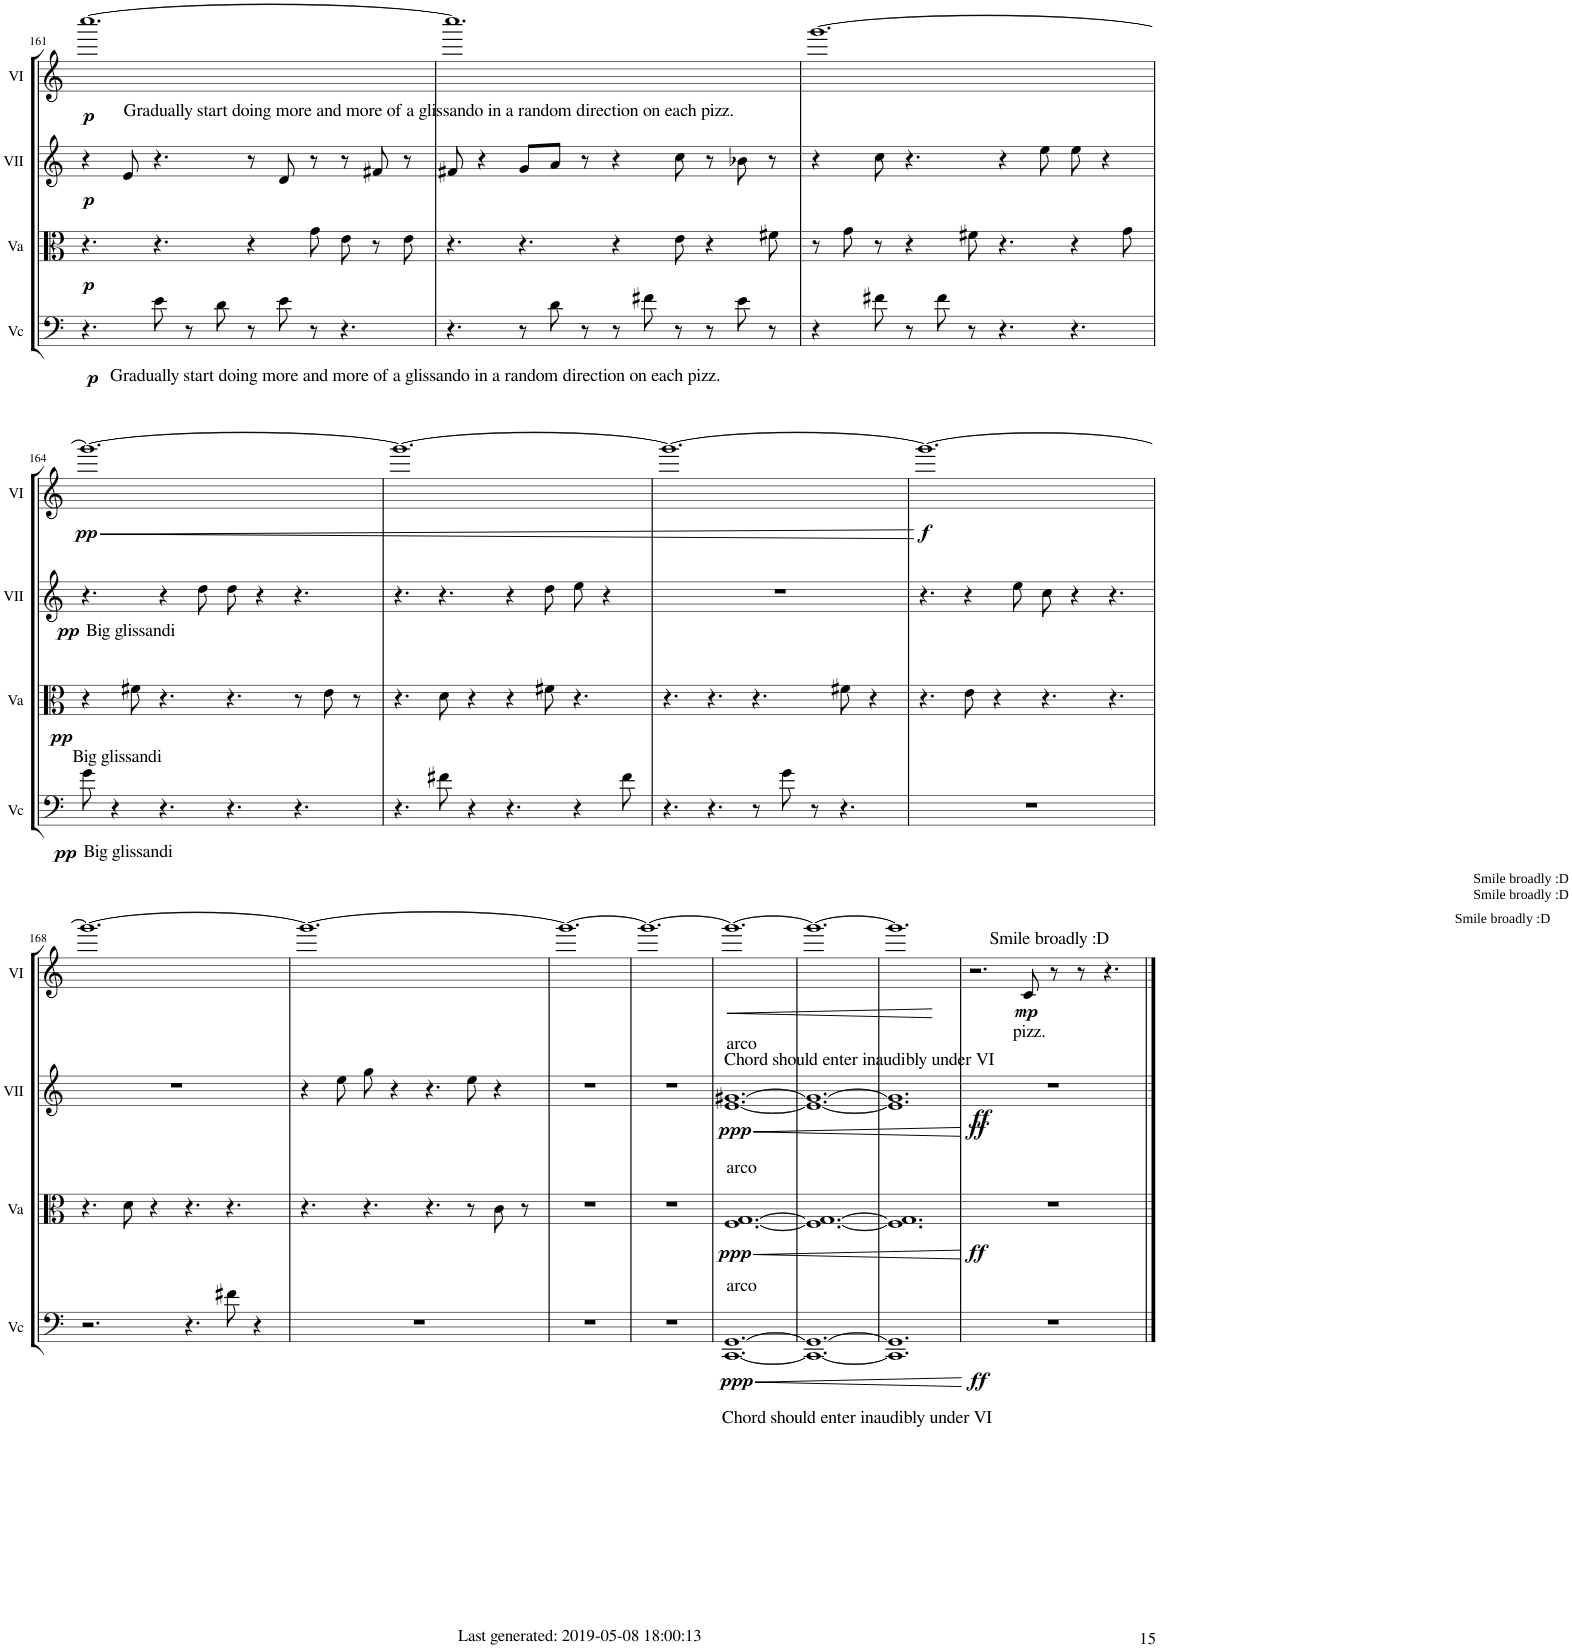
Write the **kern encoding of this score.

**kern	**dynam	**kern	**dynam	**kern	**dynam	**kern	**dynam
*part4	*part4	*part3	*part3	*part2	*part2	*part1	*part1
*staff4	*staff4	*staff3	*staff3	*staff2	*staff2	*staff1	*staff1
*I"Vc	*	*I"Va	*	*I"VII	*	*I"VI	*
*I'Vc	*	*I'Va	*	*I'VII	*	*I'VI	*
!!LO:PB:g=z
*clefF4	*	*clefC3	*	*clefG2	*	*clefG2	*
*k[]	*	*k[]	*	*k[]	*	*k[]	*
*M12/8	*	*M12/8	*	*M12/8	*	*M12/8	*
=161	=161	=161	=161	=161	=161	=161	=161
!	!	!	!	!LO:TX:a:t=Gradually start doing more and more of a glissando in a random direction on each pizz.	!	!	!
!LO:TX:b:t=Gradually start doing more and more of a glissando in a random direction on each pizz.	!	!	!	!	!	!	!
!	!LO:DY:b	!	!LO:DY:b	!	!LO:DY:b	!	!LO:DY:b
4.r	p	4.r	p	4r	p	[1.cccc	p
.	.	.	.	8e/	.	.	.
8e\	.	4.r	.	4.r	.	.	.
8r	.	.	.	.	.	.	.
8d\	.	.	.	.	.	.	.
8r	.	4r	.	8r	.	.	.
8e\	.	.	.	8d/	.	.	.
8r	.	8g\	.	8r	.	.	.
4.r	.	8e\	.	8r	.	.	.
.	.	8r	.	8f#X/	.	.	.
.	.	8e\	.	8r	.	.	.
=162	=162	=162	=162	=162	=162	=162	=162
4.r	.	4.r	.	8f#X/	.	1.cccc]	.
.	.	.	.	4r	.	.	.
8r	.	4.r	.	8g/L	.	.	.
8d\	.	.	.	8a/J	.	.	.
8r	.	.	.	8r	.	.	.
8r	.	4r	.	4r	.	.	.
8f#X\	.	.	.	.	.	.	.
8r	.	8e\	.	8cc\	.	.	.
8r	.	4r	.	8r	.	.	.
8e\	.	.	.	8b-X\	.	.	.
8r	.	8f#X\	.	8r	.	.	.
=163	=163	=163	=163	=163	=163	=163	=163
4r	.	8r	.	4r	.	[1.ggg	.
.	.	8g\	.	.	.	.	.
8f#X\	.	8r	.	8cc\	.	.	.
8r	.	4r	.	4.r	.	.	.
8f#\	.	.	.	.	.	.	.
8r	.	8f#X\	.	.	.	.	.
4.r	.	4.r	.	4r	.	.	.
.	.	.	.	8ee\	.	.	.
4.r	.	4r	.	8ee\	.	.	.
.	.	.	.	4r	.	.	.
.	.	8g\	.	.	.	.	.
!!LO:LB:g=z
=164	=164	=164	=164	=164	=164	=164	=164
!	!LO:DY:b	!	!LO:DY:b	!	!LO:DY:b	!	!LO:HP:b
!	!	!	!	!	!	!	!LO:DY:n=1:b
8g\	pp	4r	pp	4.r	pp	1.ggg_	< pp
!LO:TX:b:t=Big glissandi	!	!	!	!	!	!	!
4r	.	.	.	.	.	.	.
!	!	!LO:TX:b:t=Big glissandi	!	!	!	!	!
.	.	8f#X\	.	.	.	.	.
!	!	!	!	!LO:TX:b:t=Big glissandi	!	!	!
4.r	.	4.r	.	4r	.	.	.
.	.	.	.	8dd\	.	.	.
4.r	.	4.r	.	8dd\	.	.	.
.	.	.	.	4r	.	.	.
4.r	.	8r	.	4.r	.	.	.
.	.	8e\	.	.	.	.	.
.	.	8r	.	.	.	.	.
=165	=165	=165	=165	=165	=165	=165	=165
4.r	.	4.r	.	4.r	.	1.ggg_	.
8f#X\	.	8d\	.	4.r	.	.	.
4r	.	4r	.	.	.	.	.
4.r	.	4r	.	4r	.	.	.
.	.	8f#X\	.	8dd\	.	.	.
4r	.	4.r	.	8ee\	.	.	.
.	.	.	.	4r	.	.	.
8f#\	.	.	.	.	.	.	.
=166	=166	=166	=166	=166	=166	=166	=166
4.r	.	4.r	.	1.r	.	1.ggg_	.
4.r	.	4.r	.	.	.	.	.
8r	.	4.r	.	.	.	.	.
8g\	.	.	.	.	.	.	.
8r	.	.	.	.	.	.	.
4.r	.	8f#X\	.	.	.	.	.
.	.	4r	.	.	.	.	.
.	.	.	.	.	.	.	[
=167	=167	=167	=167	=167	=167	=167	=167
!	!	!	!	!	!	!	!LO:DY:b
1.r	.	4.r	.	4.r	.	1.ggg_	f
.	.	8e\	.	4r	.	.	.
.	.	4r	.	.	.	.	.
.	.	.	.	8ee\	.	.	.
.	.	4.r	.	8cc\	.	.	.
.	.	.	.	4r	.	.	.
.	.	4.r	.	4.r	.	.	.
!!LO:LB:g=z
=168	=168	=168	=168	=168	=168	=168	=168
2.r	.	4.r	.	1.r	.	1.ggg_	.
.	.	8d\	.	.	.	.	.
.	.	4r	.	.	.	.	.
4.r	.	4.r	.	.	.	.	.
8f#X\	.	4.r	.	.	.	.	.
4r	.	.	.	.	.	.	.
=169	=169	=169	=169	=169	=169	=169	=169
1.r	.	4.r	.	4r	.	1.ggg_	.
.	.	.	.	8ee\	.	.	.
.	.	4.r	.	8gg\	.	.	.
.	.	.	.	4r	.	.	.
.	.	4.r	.	4.r	.	.	.
.	.	8r	.	8ee\	.	.	.
.	.	8c\	.	4r	.	.	.
.	.	8r	.	.	.	.	.
=170	=170	=170	=170	=170	=170	=170	=170
1.r	.	1.r	.	1.r	.	1.ggg_	.
=171	=171	=171	=171	=171	=171	=171	=171
1.r	.	1.r	.	1.r	.	1.ggg_	.
=172	=172	=172	=172	=172	=172	=172	=172
!	!	!	!	!LO:TX:a:t=Chord should enter inaudibly under VI	!	!	!
!	!	!	!	!LO:TX:a:t=arco	!	!	!
!	!	!LO:TX:a:t=arco	!	!	!	!	!
!LO:TX:b:t=Chord should enter inaudibly under VI	!	!	!	!	!	!	!
!LO:TX:a:t=arco	!	!	!	!	!	!	!
!	!LO:HP:b	!	!LO:HP:b	!	!LO:HP:b	!	!LO:HP:b
!	!LO:DY:n=1:b	!	!LO:DY:n=1:b	!	!LO:DY:n=1:b	!	!
[1.CC [1.GG	< ppp	[1.F [1.G	< ppp	[1.e [1.g#X	< ppp	1.ggg_	<
=173	=173	=173	=173	=173	=173	=173	=173
1.CC_ 1.GG_	.	1.F_ 1.G_	.	1.e_ 1.g#_	.	1.ggg_	.
=174	=174	=174	=174	=174	=174	=174	=174
1.CC] 1.GG]	.	1.F] 1.G]	.	1.e] 1.g#]	.	1.ggg]	.
.	[	.	[	.	[	.	[
=175	=175	=175	=175	=175	=175	=175	=175
!	!LO:DY:b	!	!LO:DY:b	!	!LO:DY:b	!	!
!	!	!	!	!	!LO:DY:n=1:b	!	!
1.r	ff	1.r	ff	1.r	ff ff	2.r	.
!	!	!	!	!	!	!LO:TX:b:t=pizz.	!
!	!	!	!	!	!	!LO:TX:a:t=Smile broadly &colon;D	!
!	!	!	!	!	!	!LO:TX:a:t=Smile broadly &colon;D	!
!	!	!	!	!	!	!LO:TX:a:t=Smile broadly &colon;D	!
!	!	!	!	!	!	!LO:TX:a:t=Smile broadly &colon;D	!
!	!	!	!	!	!	!	!LO:DY:b
.	.	.	.	.	.	8c/	mp
.	.	.	.	.	.	8r	.
.	.	.	.	.	.	8r	.
.	.	.	.	.	.	4.r	.
==	==	==	==	==	==	==	==
*-	*-	*-	*-	*-	*-	*-	*-
